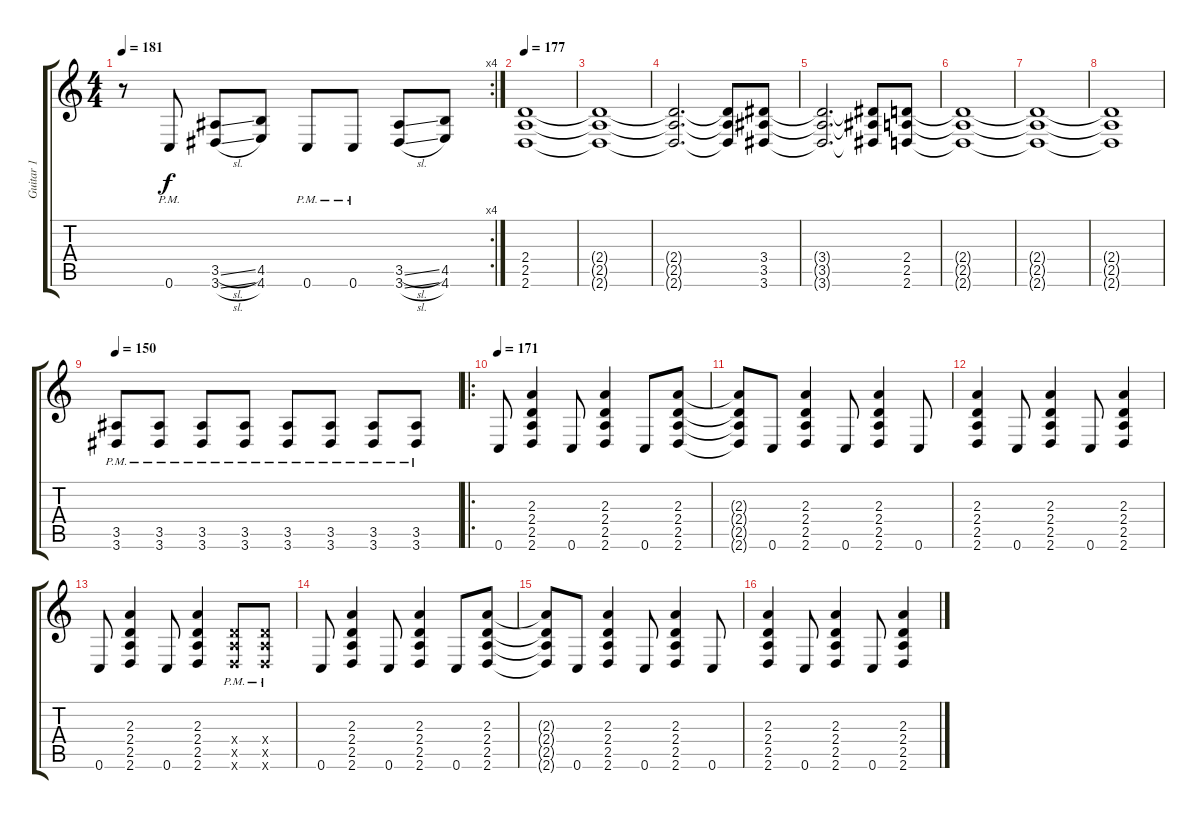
\track ("Guitar 1" "Guitar 1") {instrument distortionguitar}
\staff {score tabs}
\tuning (E4 C4 G3 C3 G2 C2) {hide}
\rc 4
\ts (4 4)
\tempo 181
\clef g2
\ks c
r.8{dy f} 0.6{pm}.8 (3.5{sl} 3.6{sl}).8 (4.5 4.6).8 0.6{pm}.8 0.6{pm}.8 (3.5{sl} 3.6{sl}).8 (4.5 4.6).8 |
\tempo 177
(2.4 2.5 2.6).1 |
(2.4{t} 2.5{t} 2.6{t}).1 |
(2.4{t} 2.5{t} 2.6{t}).2{d} (2.4{t} 2.5{t} 2.6{t}).8 (3.4 3.5 3.6).8 |
(3.4{t} 3.5{t} 3.6{t}).2{d} (3.4{t} 3.5{t} 3.6{t}).8 (2.4 2.5 2.6).8 |
(2.4{t} 2.5{t} 2.6{t}).1 |
(2.4{t} 2.5{t} 2.6{t}).1 |
(2.4{t} 2.5{t} 2.6{t}).1 |
\tempo 150
(3.5{pm} 3.6{pm}).8 (3.5{pm} 3.6{pm}).8 (3.5{pm} 3.6{pm}).8 (3.5{pm} 3.6{pm}).8 (3.5{pm} 3.6{pm}).8 (3.5{pm} 3.6{pm}).8 (3.5{pm} 3.6{pm}).8 (3.5{pm} 3.6{pm}).8 |
\ro
\tempo 171
0.6.8 (2.3 2.4 2.5 2.6).4 0.6.8 (2.3 2.4 2.5 2.6).4 0.6.8 (2.3 2.4 2.5 2.6).8 |
(2.3{t} 2.4{t} 2.5{t} 2.6{t}).8 0.6.8 (2.3 2.4 2.5 2.6).4 0.6.8 (2.3 2.4 2.5 2.6).4 0.6.8 |
(2.3 2.4 2.5 2.6).4 0.6.8 (2.3 2.4 2.5 2.6).4 0.6.8 (2.3 2.4 2.5 2.6).4 |
0.6.8 (2.3 2.4 2.5 2.6).4 0.6.8 (2.3 2.4 2.5 2.6).4 (2.4{x} 2.5{x} 2.6{pm x}).8 (2.4{x} 2.5{pm x} 2.6{pm x}).8 |
0.6.8 (2.3 2.4 2.5 2.6).4 0.6.8 (2.3 2.4 2.5 2.6).4 0.6.8 (2.3 2.4 2.5 2.6).8 |
(2.3{t} 2.4{t} 2.5{t} 2.6{t}).8 0.6.8 (2.3 2.4 2.5 2.6).4 0.6.8 (2.3 2.4 2.5 2.6).4 0.6.8 |
(2.3 2.4 2.5 2.6).4 0.6.8 (2.3 2.4 2.5 2.6).4 0.6.8 (2.3 2.4 2.5 2.6).4
